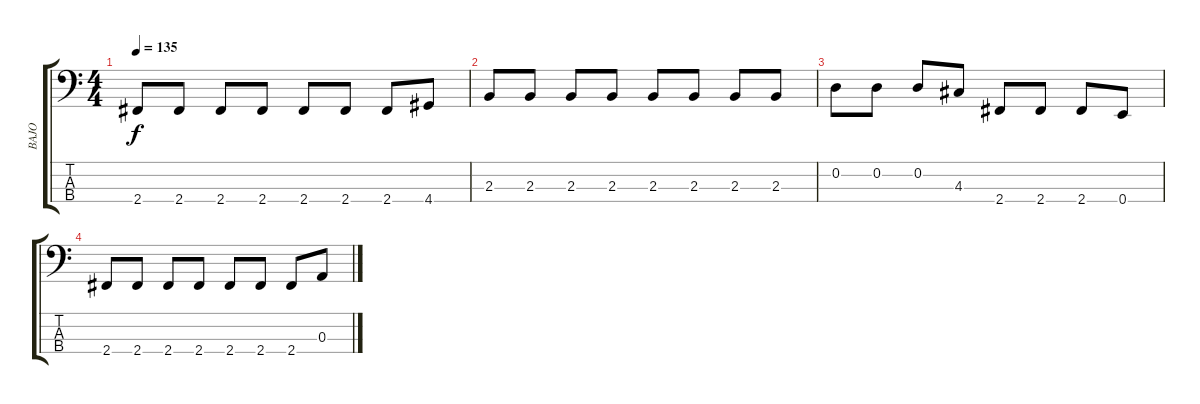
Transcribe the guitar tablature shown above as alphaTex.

\track ("BAJO" "BAJO") {instrument electricbassfinger}
\staff {score tabs}
\tuning (G2 D2 A1 E1) {hide}
\ts (4 4)
\tempo 135
\clef f4
\ks c
2.4.8{dy f} 2.4.8 2.4.8 2.4.8 2.4.8 2.4.8 2.4.8 4.4.8 |
2.3.8 2.3.8 2.3.8 2.3.8 2.3.8 2.3.8 2.3.8 2.3.8 |
0.2.8 0.2.8 0.2.8 4.3.8 2.4.8 2.4.8 2.4.8 0.4.8 |
2.4.8 2.4.8 2.4.8 2.4.8 2.4.8 2.4.8 2.4.8 0.3.8
